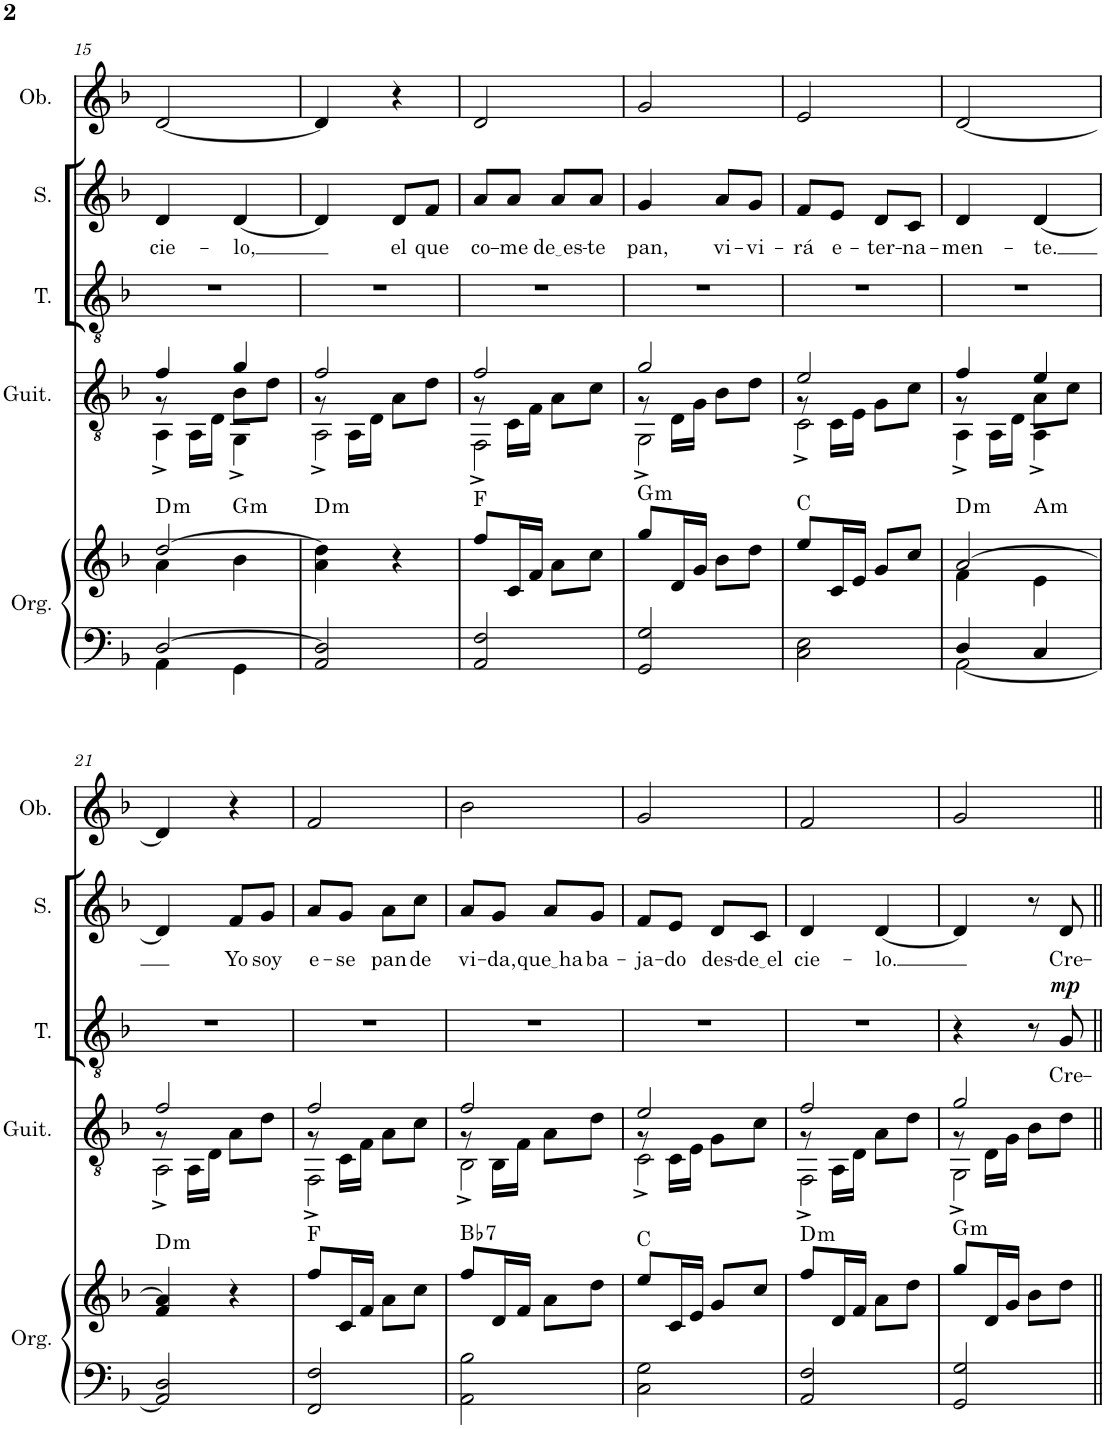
**kern	**kern	**harte	**kern	**kern	**text	**dynam	**kern	**text	**kern
*part5	*part5	*part5	*part4	*part3	*part3	*part3	*part2	*part2	*part1
*staff6	*staff5	*	*staff4	*staff3	*staff3	*staff3	*staff2	*staff2	*staff1
*I"Órgano	*	*	*I"Guitarra	*I"Tenor	*	*	*I"Soprano	*	*I"Oboe
*	*	*	*I'Guit.	*I'T.	*	*	*I'S.	*	*I'Ob.
!!LO:PB:g=z
*clefF4	*clefG2	*	*clefGv2	*clefGv2	*	*	*clefG2	*	*clefG2
*k[b-]	*k[b-]	*	*k[b-]	*k[b-]	*	*	*k[b-]	*	*k[b-]
*M2/4	*M2/4	*	*M2/4	*M2/4	*	*	*M2/4	*	*M2/4
=15	=15	=15	=15	=15	=15	=15	=15	=15	=15
*^	*^	*	*^	*	*	*	*	*	*
*	*	*	*	*	*	*^	*	*	*	*	*	*
!	!	!	!	!LO:H:kt=m	!	!	!	!	!	!	!	!LO:LY:b	!
[2D/	4AA\	[2dd/	4a\	D:min	4f/	8r	4AA^\	2r	.	.	4d/	cie-	[2d/
.	.	.	.	.	.	16AA\LL	.	.	.	.	.	.	.
.	.	.	.	.	.	16D\JJ	.	.	.	.	.	.	.
!	!	!	!	!LO:H:kt=m	!	!	!	!	!	!	!	!LO:LY:b	!
.	4GG\	.	4b-\	G:min	4g/	8B-\L	4GG^\	.	.	.	[4d/	-lo,	.
.	.	.	.	.	.	8d\J	.	.	.	.	.	.	.
*v	*v	*	*	*	*	*	*	*	*	*	*	*	*
*	*v	*v	*	*	*	*	*	*	*	*	*	*
=16	=16	=16	=16	=16	=16	=16	=16	=16	=16	=16	=16
!	!	!LO:H:kt=m	!	!	!	!	!	!	!	!	!
2AA/ 2D/]	4a\ 4dd\]	D:min	2f/	8r	2AA^\	2r	.	.	4d/]	.	4d/]
.	.	.	.	16AA\LL	.	.	.	.	.	.	.
.	.	.	.	16D\JJ	.	.	.	.	.	.	.
!	!	!	!	!	!	!	!	!	!	!LO:LY:b	!
.	4r	.	.	8A\L	.	.	.	.	8d/L	el	4r
!	!	!	!	!	!	!	!	!	!	!LO:LY:b	!
.	.	.	.	8d\J	.	.	.	.	8f/J	que	.
=17	=17	=17	=17	=17	=17	=17	=17	=17	=17	=17	=17
!	!	!	!	!	!	!	!	!	!	!LO:LY:b	!
2AA/ 2F/	8ff/L	F:maj	2f/	8r	2FF^\	2r	.	.	8a/L	co-	2d/
!	!	!	!	!	!	!	!	!	!	!LO:LY:b	!
.	16c/L	.	.	16C\LL	.	.	.	.	8a/J	-me	.
.	16f/JJ	.	.	16F\JJ	.	.	.	.	.	.	.
!	!	!	!	!	!	!	!	!	!	!LO:LY:b	!
.	8a\L	.	.	8A\L	.	.	.	.	8a/L	de es	.
!	!	!	!	!	!	!	!	!	!	!LO:LY:b	!
.	8cc\J	.	.	8c\J	.	.	.	.	8a/J	-te	.
=18	=18	=18	=18	=18	=18	=18	=18	=18	=18	=18	=18
!	!	!LO:H:kt=m	!	!	!	!	!	!	!	!LO:LY:b	!
2GG/ 2G/	8gg/L	G:min	2g/	8r	2GG^\	2r	.	.	4g/	pan,	2g/
.	16d/L	.	.	16D\LL	.	.	.	.	.	.	.
.	16g/JJ	.	.	16G\JJ	.	.	.	.	.	.	.
!	!	!	!	!	!	!	!	!	!	!LO:LY:b	!
.	8b-\L	.	.	8B-\L	.	.	.	.	8a/L	vi-	.
!	!	!	!	!	!	!	!	!	!	!LO:LY:b	!
.	8dd\J	.	.	8d\J	.	.	.	.	8g/J	-vi-	.
=19	=19	=19	=19	=19	=19	=19	=19	=19	=19	=19	=19
!	!	!	!	!	!	!	!	!	!	!LO:LY:b	!
2C\ 2E\	8ee/L	C:maj	2e/	8r	2C^\	2r	.	.	8f/L	-rá	2e/
!	!	!	!	!	!	!	!	!	!	!LO:LY:b	!
.	16c/L	.	.	16C\LL	.	.	.	.	8e/J	e-	.
.	16e/JJ	.	.	16E\JJ	.	.	.	.	.	.	.
!	!	!	!	!	!	!	!	!	!	!LO:LY:b	!
.	8g/L	.	.	8G\L	.	.	.	.	8d/L	-ter-	.
!	!	!	!	!	!	!	!	!	!	!LO:LY:b	!
.	8cc/J	.	.	8c\J	.	.	.	.	8c/J	-na-	.
=20	=20	=20	=20	=20	=20	=20	=20	=20	=20	=20	=20
*^	*^	*	*	*	*	*	*	*	*	*	*
!	!	!	!	!LO:H:kt=m	!	!	!	!	!	!	!	!LO:LY:b	!
4D/	[2AA\	[2a/	4f\	D:min	4f/	8r	4AA^\	2r	.	.	4d/	-men-	[2d/
.	.	.	.	.	.	16AA\LL	.	.	.	.	.	.	.
.	.	.	.	.	.	16D\JJ	.	.	.	.	.	.	.
!	!	!	!	!LO:H:kt=m	!	!	!	!	!	!	!	!LO:LY:b	!
4C/	.	.	4e\	A:min	4e/	8A\L	4AA^\	.	.	.	[4d/	-te.	.
.	.	.	.	.	.	8c\J	.	.	.	.	.	.	.
*v	*v	*	*	*	*	*	*	*	*	*	*	*	*
*	*v	*v	*	*	*	*	*	*	*	*	*	*
!!LO:LB:g=z
=21	=21	=21	=21	=21	=21	=21	=21	=21	=21	=21	=21
!	!	!LO:H:kt=m	!	!	!	!	!	!	!	!	!
2AA/] 2D/	4f/ 4a/]	D:min	2f/	8r	2AA^\	2r	.	.	4d/]	.	4d/]
.	.	.	.	16AA\LL	.	.	.	.	.	.	.
.	.	.	.	16D\JJ	.	.	.	.	.	.	.
!	!	!	!	!	!	!	!	!	!	!LO:LY:b	!
.	4r	.	.	8A\L	.	.	.	.	8f/L	Yo	4r
!	!	!	!	!	!	!	!	!	!	!LO:LY:b	!
.	.	.	.	8d\J	.	.	.	.	8g/J	soy	.
=22	=22	=22	=22	=22	=22	=22	=22	=22	=22	=22	=22
!	!	!	!	!	!	!	!	!	!	!LO:LY:b	!
2FF/ 2F/	8ff/L	F:maj	2f/	8r	2FF^\	2r	.	.	8a/L	e-	2f/
!	!	!	!	!	!	!	!	!	!	!LO:LY:b	!
.	16c/L	.	.	16C\LL	.	.	.	.	8g/J	-se	.
.	16f/JJ	.	.	16F\JJ	.	.	.	.	.	.	.
!	!	!	!	!	!	!	!	!	!	!LO:LY:b	!
.	8a\L	.	.	8A\L	.	.	.	.	8a\L	pan	.
!	!	!	!	!	!	!	!	!	!	!LO:LY:b	!
.	8cc\J	.	.	8c\J	.	.	.	.	8cc\J	de	.
=23	=23	=23	=23	=23	=23	=23	=23	=23	=23	=23	=23
!	!	!LO:H:kt=7	!	!	!	!	!	!	!	!LO:LY:b	!
2AA\ 2B-\	8ff/L	Bb:7	2f/	8r	2BB-^\	2r	.	.	8a/L	vi-	2b-\
!	!	!	!	!	!	!	!	!	!	!LO:LY:b	!
.	16d/L	.	.	16BB-\LL	.	.	.	.	8g/J	-da,	.
.	16f/JJ	.	.	16F\JJ	.	.	.	.	.	.	.
!	!	!	!	!	!	!	!	!	!	!LO:LY:b	!
.	8a\L	.	.	8A\L	.	.	.	.	8a/L	que ha	.
!	!	!	!	!	!	!	!	!	!	!LO:LY:b	!
.	8dd\J	.	.	8d\J	.	.	.	.	8g/J	ba-	.
=24	=24	=24	=24	=24	=24	=24	=24	=24	=24	=24	=24
!	!	!	!	!	!	!	!	!	!	!LO:LY:b	!
2C\ 2G\	8ee/L	C:maj	2e/	8r	2C^\	2r	.	.	8f/L	-ja-	2g/
!	!	!	!	!	!	!	!	!	!	!LO:LY:b	!
.	16c/L	.	.	16C\LL	.	.	.	.	8e/J	-do	.
.	16e/JJ	.	.	16E\JJ	.	.	.	.	.	.	.
!	!	!	!	!	!	!	!	!	!	!LO:LY:b	!
.	8g/L	.	.	8G\L	.	.	.	.	8d/L	des-	.
!	!	!	!	!	!	!	!	!	!	!LO:LY:b	!
.	8cc/J	.	.	8c\J	.	.	.	.	8c/J	de el	.
=25	=25	=25	=25	=25	=25	=25	=25	=25	=25	=25	=25
!	!	!LO:H:kt=m	!	!	!	!	!	!	!	!LO:LY:b	!
2AA/ 2F/	8ff/L	D:min	2f/	8r	2FF^\	2r	.	.	4d/	cie-	2f/
.	16d/L	.	.	16AA\LL	.	.	.	.	.	.	.
.	16f/JJ	.	.	16D\JJ	.	.	.	.	.	.	.
!	!	!	!	!	!	!	!	!	!	!LO:LY:b	!
.	8a\L	.	.	8A\L	.	.	.	.	[4d/	-lo.	.
.	8dd\J	.	.	8d\J	.	.	.	.	.	.	.
=26	=26	=26	=26	=26	=26	=26	=26	=26	=26	=26	=26
!	!	!LO:H:kt=m	!	!	!	!	!	!	!	!	!
2GG/ 2G/	8gg/L	G:min	2g/	8r	2GG^\	4r	.	.	4d/]	.	2g/
.	16d/L	.	.	16D\LL	.	.	.	.	.	.	.
.	16g/JJ	.	.	16G\JJ	.	.	.	.	.	.	.
.	8b-\L	.	.	8B-\L	.	8r	.	.	8r	.	.
!	!	!	!	!	!	!	!LO:LY:b	!LO:DY:a	!	!LO:LY:b	!
.	8dd\J	.	.	8d\J	.	8G/	Cre-	mp	8d/	Cre-	.
*	*	*	*v	*v	*v	*	*	*	*	*	*
=||	=||	=||	=||	=||	=||	=||	=||	=||	=||
*-	*-	*-	*-	*-	*-	*-	*-	*-	*-
